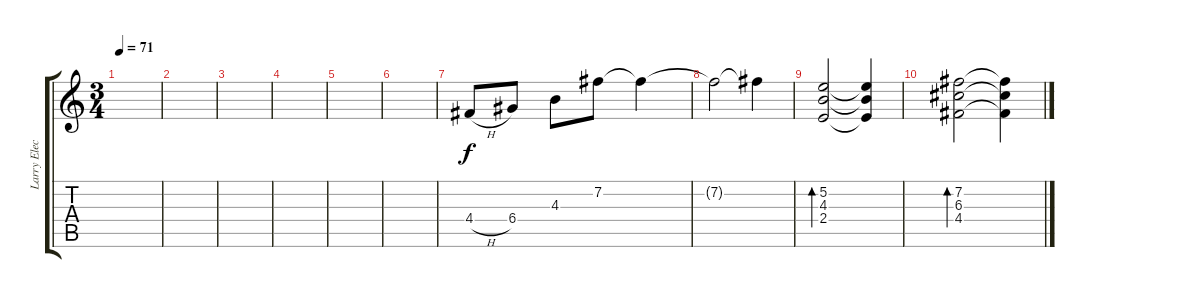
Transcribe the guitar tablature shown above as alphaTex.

\track ("Larry Electric Guitar" "Larry Elec") {instrument electricguitarclean}
\staff {score tabs}
\tuning (E4 B3 G3 D3 A2 E2) {hide}
\ts (3 4)
\tempo 71
\clef g2
\ks c
|
|
|
|
|
|
4.4{h}.8{volume 12} 6.4.8{volume 12} 4.3.8{volume 12} 7.2.8{volume 12} 7.2{t}.4 |
7.2{t}.2 7.2{t}.4 |
(5.2 4.3 2.4).2{bd 120 volume 12} (5.2{t} 4.3{t} 2.4{t}).4 |
(7.2 6.3 4.4).2{bd 120 volume 12} (7.2{t} 6.3{t} 4.4{t}).4
